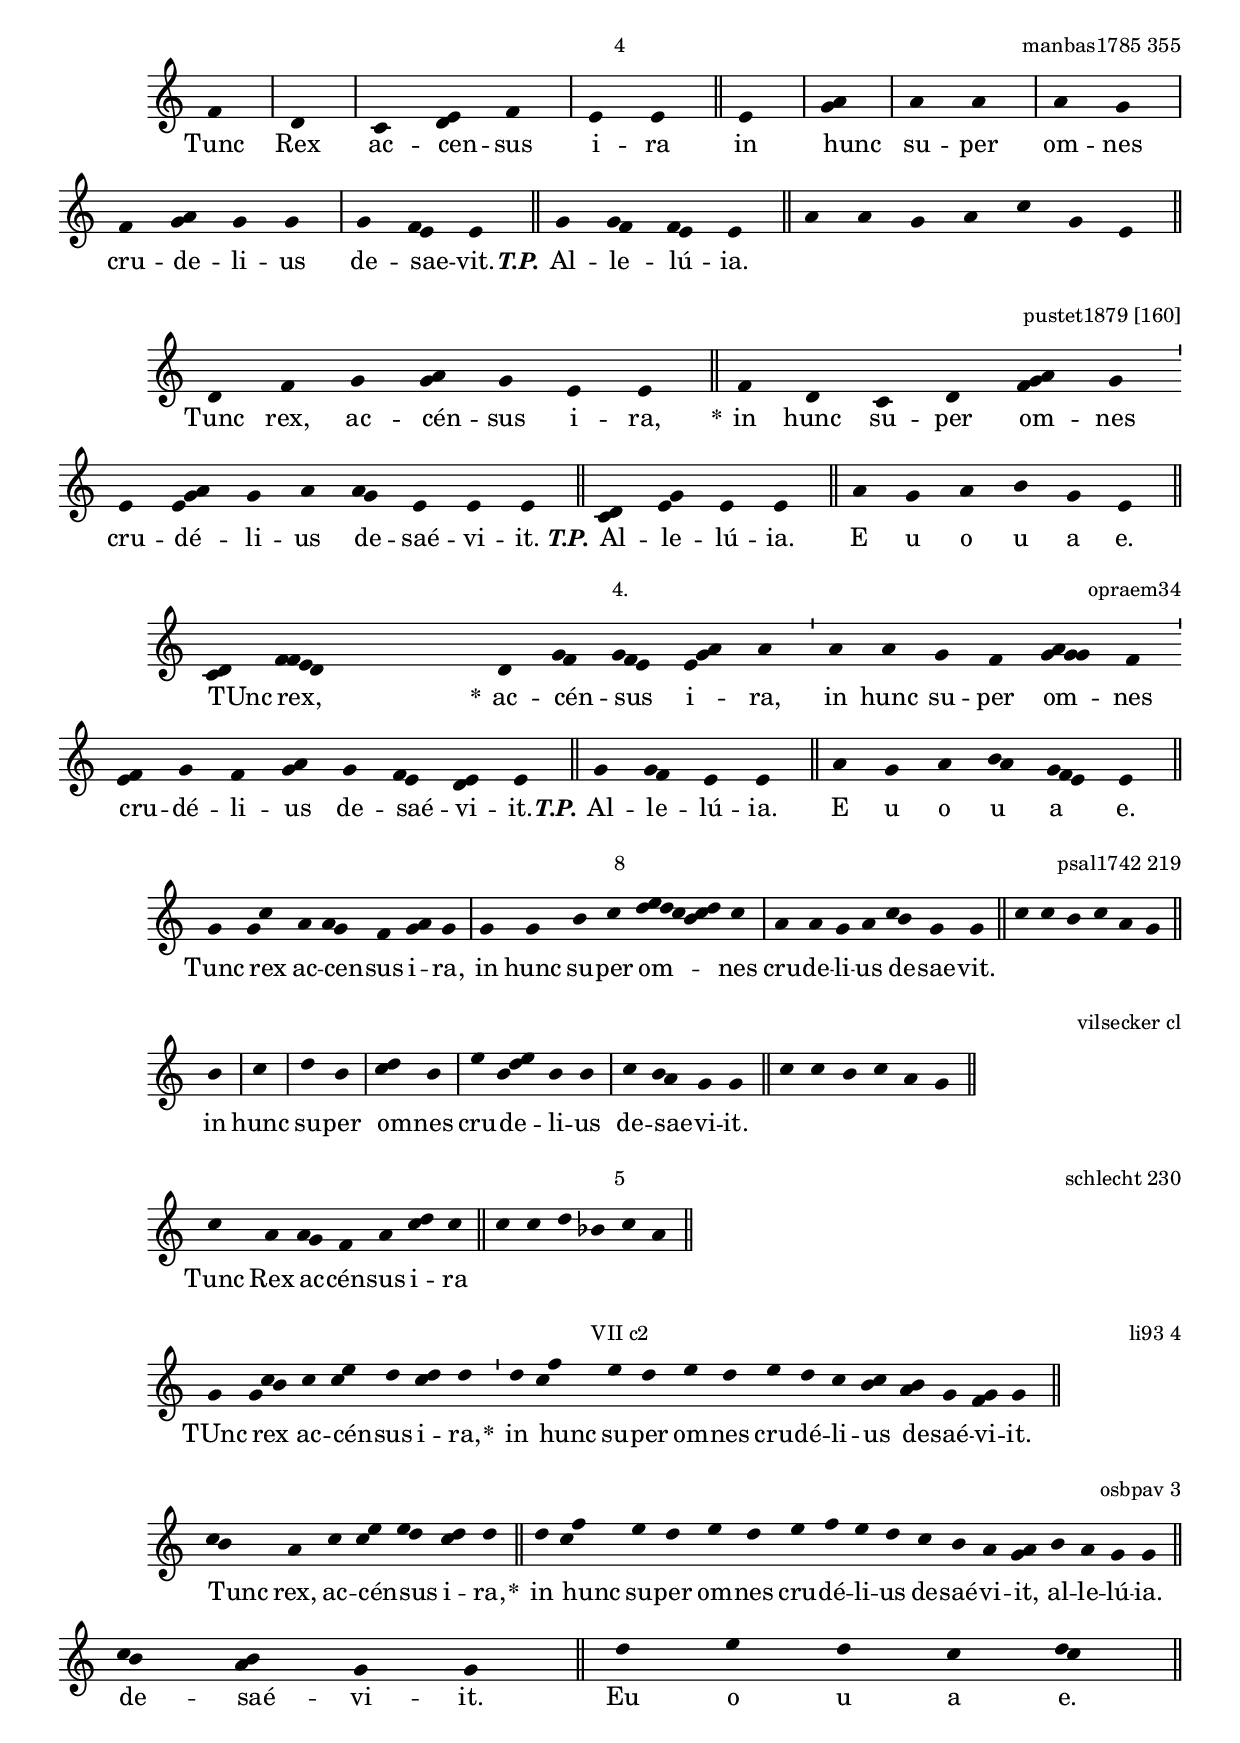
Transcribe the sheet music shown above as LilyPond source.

\version "2.19.32"

\include "../lib/synopsis.ily"

\score {
  \transpose c c' {
    \plainchant
    f4 \bar "|" d \bar "|" c \melisma { d e } f \bar "|" e e \bar "||"
    e \bar "|" \melisma { g a } \bar "|" a a \bar "|" a g \bar "|"
    f \melisma { g a } g g \bar "|" g \melisma { f e } e \bar "||"
    g \melisma { g f } \melisma { f e } e \bar "||"

    a a g a c' g e \bar "||"
  }
  \addlyrics {
    Tunc Rex ac -- cen -- sus i -- ra
    in hunc su -- per om -- nes
    cru -- de -- li -- us de -- sae -- vit.
    \set stanza = \markup{\italic{T.P.}} Al -- le -- lú -- ia.
  }
  \header {
    annotation = "4"
    fontes = "manbas1785 355"
  }
}

\score {
  \transpose c c' {
    \plainchant
    d4 f g \melisma{ g a } g e e \bar "||"
    f d c d \melisma { f g a } g \bar "'"
    e \melisma { e g a } g a \melisma { a g } e e e \bar "||"
    \melisma { c d } \melisma { e g } e e \bar "||"
    a g a b g e \bar "||"
  }
  \addlyrics {
    Tunc rex, ac -- cén -- sus i -- ra, \set stanza = \markup{"*"}
    in hunc su -- per om -- nes
    cru -- dé -- li -- us de -- saé -- vi -- it.
    \set stanza = \markup{\italic{T.P.}} Al -- le -- lú -- ia.
    E u o u a e.
  }
  \header {
    fontes = "pustet1879 [160]"
  }
}

\score {
  \transpose c c' {
    \plainchant
    \melisma { c4 d } \bar "" \melisma { f f e d } \bar "" s \bar "" d \melisma { g f } \melisma { g f e } \bar "" \melisma { e g a } a \bar "'"
    a \bar "" a \bar "" g f \bar "" \melisma { g a g g } f \bar "'"
    \melisma { e f } g f \melisma { g a } \bar "" g \melisma { f e } \melisma { d e } e \bar "||"
    g \melisma { g f } e e \bar "||"
    a \bar "" g \bar "" a \bar "" \melisma { b a } \bar "" \melisma { g f e } \bar "" e \bar "||"
  }
  \addlyrics {
    TUnc rex, \set stanza = \markup{"*"} ac -- cén -- sus i -- ra,
    in hunc su -- per om -- nes
    cru -- dé -- li -- us de -- saé -- vi -- it.
    \set stanza = \markup{\italic{T.P.}} Al -- le -- lú -- ia.
    E u o u a e.
  }
  \header {
    annotation = "4."
    mode = "4"
    office-part = "antiphona"
    fontes = "opraem34"
  }
}

\score {
  \transpose c c' {
    \plainchant
    g4 \melisma { g c' } a \melisma { a g } f \melisma { g a } g \bar "|"
    g g b c' \melisma { d' e' d' c' b c' d' } c' \bar "|"
    a a g a \melisma { c' b } g g \bar "||"

    c' c' b c' a g \bar "||"
  }
  \addlyrics {
    Tunc rex ac -- cen -- sus i -- ra,
    in hunc su -- per om -- nes
    cru -- de -- li -- us de -- sae -- vit.
  }
  \header {
    annotation = "8"
    fontes = "psal1742 219"
  }
}

\score {
  \transpose c c' {
    \plainchant
    b \bar "|" c' \bar "|" d' b \bar "|" \melisma { c' d' } b \bar "|"
    e' \melisma { b d' e' } b b \bar "|" c' \melisma { b a } g g \bar "||"
    c' c' b c' a g \bar "||"
  }
  \addlyrics {
    in hunc su -- per om -- nes
    cru -- de -- li -- us de -- sae -- vi -- it.
  }
  \header {
    fontes = "vilsecker cl"
  }
}

\score {
  \transpose c c' {
    \plainchant
    c'4 a \melisma { a g } f a \melisma { c' d' } c' \bar "||"

    c' c' d' bes c' a \bar "||"
  }
  \addlyrics {
    Tunc Rex ac -- cén -- sus i -- ra
  }
  \header {
    annotation = "5"
    fontes = "schlecht 230"
  }
}

\score {
  \transpose c c' {
    \plainchant
    g4 \melisma { g c' b } c' \melisma { c' e' } d' \melisma { c' d' } d' \bar "'"
    d' \melisma { c' f' } e' d' e' d' e' d' c' \melisma { b c' } \melisma { a b } g \melisma { f g } g4. \bar "||"
  }
  \addlyrics {
    TUnc rex ac -- cén -- sus i -- ra, \set stanza = \markup{"*"}
    in hunc su -- per om -- nes cru -- dé -- li -- us de -- saé -- vi -- it.
    % Sic. Alleluia deest.
  }
  \header {
    annotation = "VII c2"
    fontes = "li93 4"
  }
}

\score {
  \transpose c c' {
    \plainchant
    \melisma { c'4 b } a c' \melisma { c' e' } \melisma { e' d' } \melisma { c' d' } d' \bar "||"
    d' \melisma { c' f' } e' d' e' d'
    e' f' e' d' c' b a \melisma { g a } b a g g \bar "||"
    \melisma { c' b } \melisma { a b } g g \bar "||"
    d' e' d' c' \melisma { d' c' } \bar "||"
  }
  \addlyrics {
    Tunc rex, ac -- cén -- sus i -- ra, \set stanza = \markup{"*"}
    in hunc su -- per om -- nes
    cru -- dé -- li -- us de -- saé -- vi -- it, al -- le -- lú -- ia.
    de -- saé -- vi -- it.
    Eu o u a e.
  }
  \header {
    fontes = "osbpav 3"
  }
}

%{
\score {
  \transpose c c' {
    \plainchant

  }
  \addlyrics {

  }
  \header {
    fontes = ""
  }
}
%}